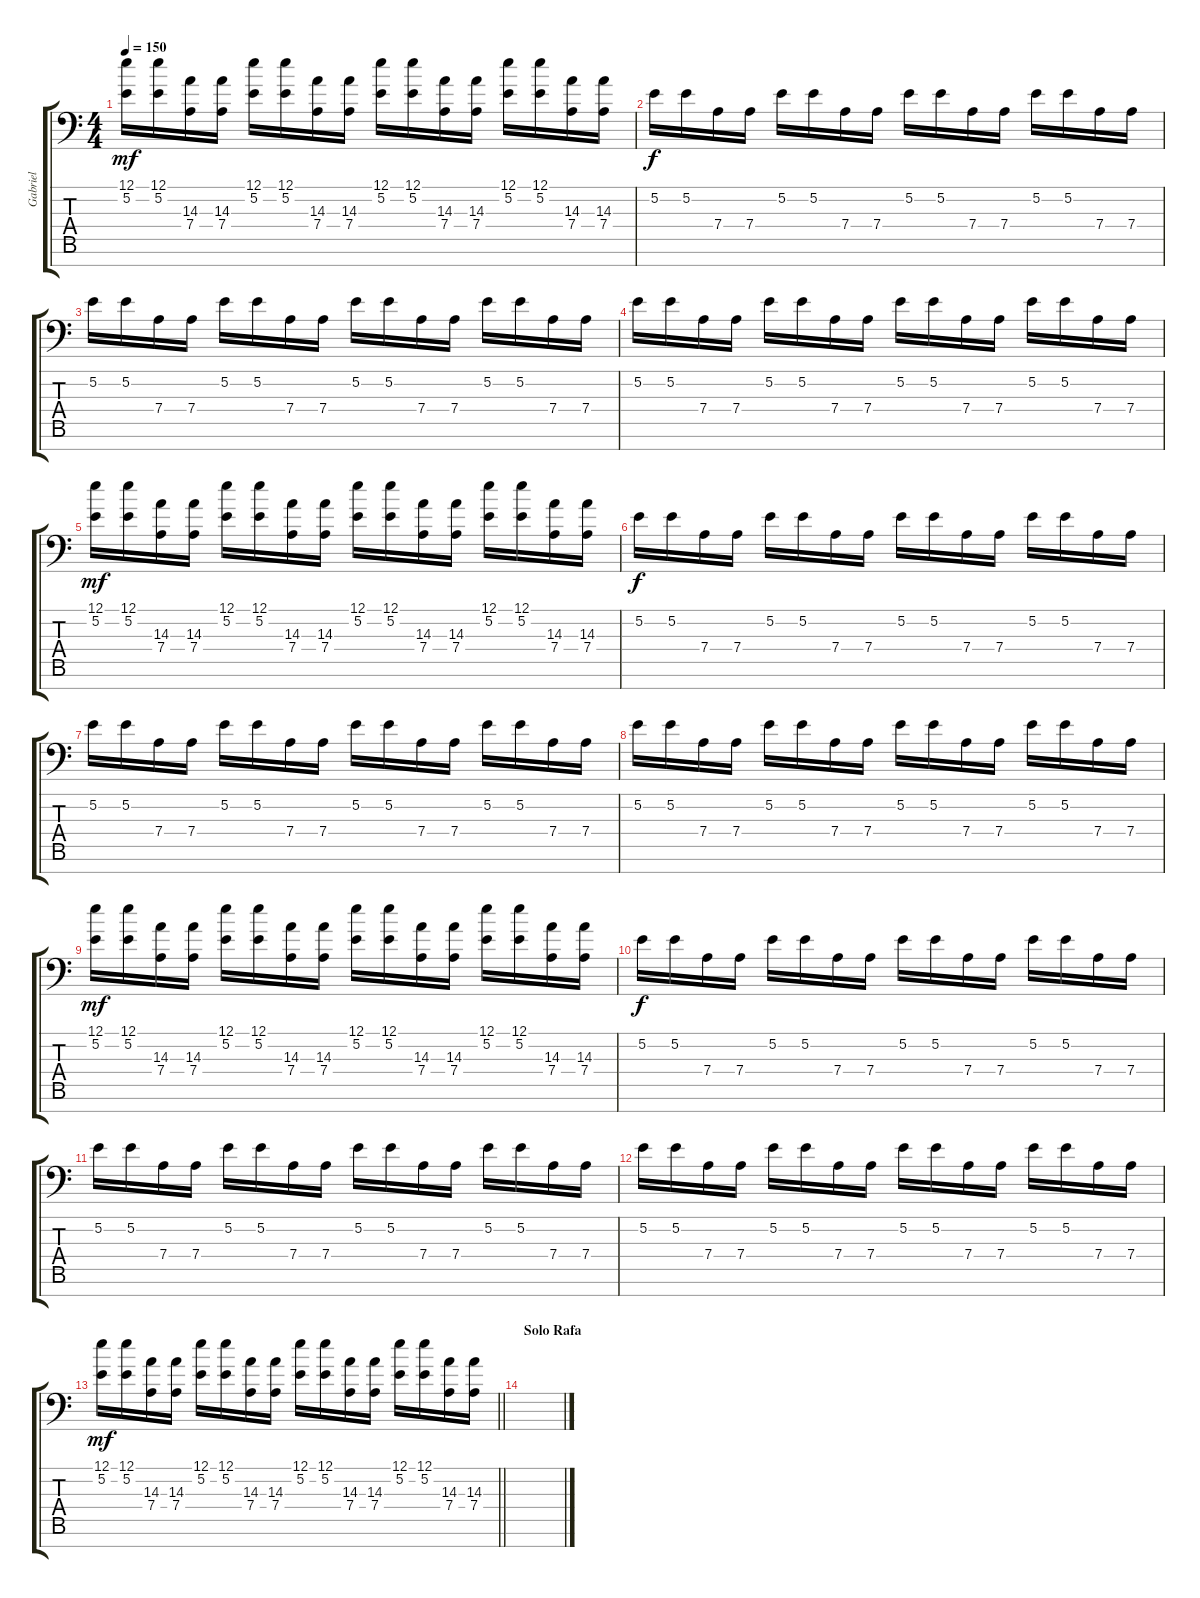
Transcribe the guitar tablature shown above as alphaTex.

\track ("Gabriel" "Gabriel") {instrument pad3polysynth}
\staff {score tabs}
\tuning (E4 B3 G3 D3 A2 E2 C-1) {hide}
\ts (4 4)
\tempo 150
\clef f4
\ks c
(12.1 5.2).16{dy mf} (12.1 5.2).16 (14.3 7.4).16 (14.3 7.4).16 (12.1 5.2).16 (12.1 5.2).16 (14.3 7.4).16 (14.3 7.4).16 (12.1 5.2).16 (12.1 5.2).16 (14.3 7.4).16 (14.3 7.4).16 (12.1 5.2).16 (12.1 5.2).16 (14.3 7.4).16 (14.3 7.4).16 |
5.2.16{dy f} 5.2.16 7.4.16 7.4.16 5.2.16 5.2.16 7.4.16 7.4.16 5.2.16 5.2.16 7.4.16 7.4.16 5.2.16 5.2.16 7.4.16 7.4.16 |
5.2.16 5.2.16 7.4.16 7.4.16 5.2.16 5.2.16 7.4.16 7.4.16 5.2.16 5.2.16 7.4.16 7.4.16 5.2.16 5.2.16 7.4.16 7.4.16 |
5.2.16 5.2.16 7.4.16 7.4.16 5.2.16 5.2.16 7.4.16 7.4.16 5.2.16 5.2.16 7.4.16 7.4.16 5.2.16 5.2.16 7.4.16 7.4.16 |
(12.1 5.2).16{dy mf} (12.1 5.2).16 (14.3 7.4).16 (14.3 7.4).16 (12.1 5.2).16 (12.1 5.2).16 (14.3 7.4).16 (14.3 7.4).16 (12.1 5.2).16 (12.1 5.2).16 (14.3 7.4).16 (14.3 7.4).16 (12.1 5.2).16 (12.1 5.2).16 (14.3 7.4).16 (14.3 7.4).16 |
5.2.16{dy f} 5.2.16 7.4.16 7.4.16 5.2.16 5.2.16 7.4.16 7.4.16 5.2.16 5.2.16 7.4.16 7.4.16 5.2.16 5.2.16 7.4.16 7.4.16 |
5.2.16 5.2.16 7.4.16 7.4.16 5.2.16 5.2.16 7.4.16 7.4.16 5.2.16 5.2.16 7.4.16 7.4.16 5.2.16 5.2.16 7.4.16 7.4.16 |
5.2.16 5.2.16 7.4.16 7.4.16 5.2.16 5.2.16 7.4.16 7.4.16 5.2.16 5.2.16 7.4.16 7.4.16 5.2.16 5.2.16 7.4.16 7.4.16 |
(12.1 5.2).16{dy mf} (12.1 5.2).16 (14.3 7.4).16 (14.3 7.4).16 (12.1 5.2).16 (12.1 5.2).16 (14.3 7.4).16 (14.3 7.4).16 (12.1 5.2).16 (12.1 5.2).16 (14.3 7.4).16 (14.3 7.4).16 (12.1 5.2).16 (12.1 5.2).16 (14.3 7.4).16 (14.3 7.4).16 |
5.2.16{dy f} 5.2.16 7.4.16 7.4.16 5.2.16 5.2.16 7.4.16 7.4.16 5.2.16 5.2.16 7.4.16 7.4.16 5.2.16 5.2.16 7.4.16 7.4.16 |
5.2.16 5.2.16 7.4.16 7.4.16 5.2.16 5.2.16 7.4.16 7.4.16 5.2.16 5.2.16 7.4.16 7.4.16 5.2.16 5.2.16 7.4.16 7.4.16 |
5.2.16 5.2.16 7.4.16 7.4.16 5.2.16 5.2.16 7.4.16 7.4.16 5.2.16 5.2.16 7.4.16 7.4.16 5.2.16 5.2.16 7.4.16 7.4.16 |
\barLineRight lightlight
(12.1 5.2).16{dy mf} (12.1 5.2).16 (14.3 7.4).16 (14.3 7.4).16 (12.1 5.2).16 (12.1 5.2).16 (14.3 7.4).16 (14.3 7.4).16 (12.1 5.2).16 (12.1 5.2).16 (14.3 7.4).16 (14.3 7.4).16 (12.1 5.2).16 (12.1 5.2).16 (14.3 7.4).16 (14.3 7.4).16 |
\section ("" "Solo Rafa")
